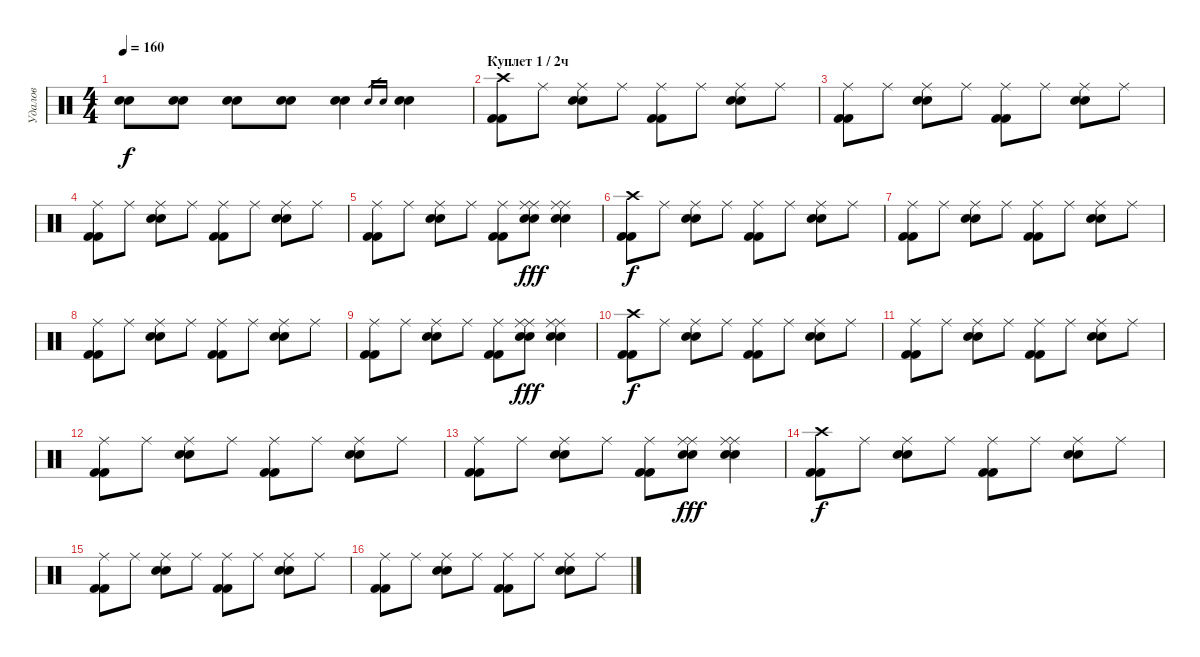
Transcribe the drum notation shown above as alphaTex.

\track ("Удалов" "Удалов") {instrument percussion}
\staff {score}
\articulation defaults
\ts (4 4)
\tempo 160
\clef neutral
\ks c
("Electric Snare (hit)" "Electric Snare (hit)").8{dy f} ("Electric Snare (hit)" "Electric Snare (hit)").8 ("Electric Snare (hit)" "Electric Snare (hit)").8 ("Electric Snare (hit)" "Electric Snare (hit)").8 ("Electric Snare (hit)" "Electric Snare (hit)").4 "Electric Snare (hit)".16{gr} "Electric Snare (hit)".16{gr} ("Electric Snare (hit)" "Electric Snare (hit)").4 |
\section ("" "Куплет 1 / 2ч")
("Crash high (hit)" "Kick (hit) 2" "Kick (hit) 2").8 "Ride (middle)".8 ("Ride (middle)" "Electric Snare (hit)" "Electric Snare (hit)").8 "Ride (middle)".8 ("Ride (middle)" "Kick (hit) 2" "Kick (hit) 2").8 "Ride (middle)".8 ("Ride (middle)" "Electric Snare (hit)" "Electric Snare (hit)").8 "Ride (middle)".8 |
("Ride (middle)" "Kick (hit) 2" "Kick (hit) 2").8 "Ride (middle)".8 ("Ride (middle)" "Electric Snare (hit)" "Electric Snare (hit)").8 "Ride (middle)".8 ("Ride (middle)" "Kick (hit) 2" "Kick (hit) 2").8 "Ride (middle)".8 ("Ride (middle)" "Electric Snare (hit)" "Electric Snare (hit)").8 "Ride (middle)".8 |
("Ride (middle)" "Kick (hit) 2" "Kick (hit) 2").8 "Ride (middle)".8 ("Ride (middle)" "Electric Snare (hit)" "Electric Snare (hit)").8 "Ride (middle)".8 ("Ride (middle)" "Kick (hit) 2" "Kick (hit) 2").8 "Ride (middle)".8 ("Ride (middle)" "Electric Snare (hit)" "Electric Snare (hit)").8 "Ride (middle)".8 |
("Ride (middle)" "Kick (hit) 2" "Kick (hit) 2").8 "Ride (middle)".8 ("Ride (middle)" "Electric Snare (hit)" "Electric Snare (hit)").8 "Ride (middle)".8 ("Ride (middle)" "Kick (hit) 2" "Kick (hit) 2").8 ("Ride (middle)" "Ride (middle)" "Electric Snare (hit)" "Electric Snare (hit)").8{dy fff} ("Ride (middle)" "Ride (middle)" "Electric Snare (hit)" "Electric Snare (hit)").4 |
("Crash high (hit)" "Kick (hit) 2" "Kick (hit) 2").8{dy f} "Ride (middle)".8 ("Ride (middle)" "Electric Snare (hit)" "Electric Snare (hit)").8 "Ride (middle)".8 ("Ride (middle)" "Kick (hit) 2" "Kick (hit) 2").8 "Ride (middle)".8 ("Ride (middle)" "Electric Snare (hit)" "Electric Snare (hit)").8 "Ride (middle)".8 |
("Ride (middle)" "Kick (hit) 2" "Kick (hit) 2").8 "Ride (middle)".8 ("Ride (middle)" "Electric Snare (hit)" "Electric Snare (hit)").8 "Ride (middle)".8 ("Ride (middle)" "Kick (hit) 2" "Kick (hit) 2").8 "Ride (middle)".8 ("Ride (middle)" "Electric Snare (hit)" "Electric Snare (hit)").8 "Ride (middle)".8 |
("Ride (middle)" "Kick (hit) 2" "Kick (hit) 2").8 "Ride (middle)".8 ("Ride (middle)" "Electric Snare (hit)" "Electric Snare (hit)").8 "Ride (middle)".8 ("Ride (middle)" "Kick (hit) 2" "Kick (hit) 2").8 "Ride (middle)".8 ("Ride (middle)" "Electric Snare (hit)" "Electric Snare (hit)").8 "Ride (middle)".8 |
("Ride (middle)" "Kick (hit) 2" "Kick (hit) 2").8 "Ride (middle)".8 ("Ride (middle)" "Electric Snare (hit)" "Electric Snare (hit)").8 "Ride (middle)".8 ("Ride (middle)" "Kick (hit) 2" "Kick (hit) 2").8 ("Ride (middle)" "Ride (middle)" "Electric Snare (hit)" "Electric Snare (hit)").8{dy fff} ("Ride (middle)" "Ride (middle)" "Electric Snare (hit)" "Electric Snare (hit)").4 |
("Crash high (hit)" "Kick (hit) 2" "Kick (hit) 2").8{dy f} "Ride (middle)".8 ("Ride (middle)" "Electric Snare (hit)" "Electric Snare (hit)").8 "Ride (middle)".8 ("Ride (middle)" "Kick (hit) 2" "Kick (hit) 2").8 "Ride (middle)".8 ("Ride (middle)" "Electric Snare (hit)" "Electric Snare (hit)").8 "Ride (middle)".8 |
("Ride (middle)" "Kick (hit) 2" "Kick (hit) 2").8 "Ride (middle)".8 ("Ride (middle)" "Electric Snare (hit)" "Electric Snare (hit)").8 "Ride (middle)".8 ("Ride (middle)" "Kick (hit) 2" "Kick (hit) 2").8 "Ride (middle)".8 ("Ride (middle)" "Electric Snare (hit)" "Electric Snare (hit)").8 "Ride (middle)".8 |
("Ride (middle)" "Kick (hit) 2" "Kick (hit) 2").8 "Ride (middle)".8 ("Ride (middle)" "Electric Snare (hit)" "Electric Snare (hit)").8 "Ride (middle)".8 ("Ride (middle)" "Kick (hit) 2" "Kick (hit) 2").8 "Ride (middle)".8 ("Ride (middle)" "Electric Snare (hit)" "Electric Snare (hit)").8 "Ride (middle)".8 |
("Ride (middle)" "Kick (hit) 2" "Kick (hit) 2").8 "Ride (middle)".8 ("Ride (middle)" "Electric Snare (hit)" "Electric Snare (hit)").8 "Ride (middle)".8 ("Ride (middle)" "Kick (hit) 2" "Kick (hit) 2").8 ("Ride (middle)" "Ride (middle)" "Electric Snare (hit)" "Electric Snare (hit)").8{dy fff} ("Ride (middle)" "Ride (middle)" "Electric Snare (hit)" "Electric Snare (hit)").4 |
("Crash high (hit)" "Kick (hit) 2" "Kick (hit) 2").8{dy f} "Ride (middle)".8 ("Ride (middle)" "Electric Snare (hit)" "Electric Snare (hit)").8 "Ride (middle)".8 ("Ride (middle)" "Kick (hit) 2" "Kick (hit) 2").8 "Ride (middle)".8 ("Ride (middle)" "Electric Snare (hit)" "Electric Snare (hit)").8 "Ride (middle)".8 |
("Ride (middle)" "Kick (hit) 2" "Kick (hit) 2").8 "Ride (middle)".8 ("Ride (middle)" "Electric Snare (hit)" "Electric Snare (hit)").8 "Ride (middle)".8 ("Ride (middle)" "Kick (hit) 2" "Kick (hit) 2").8 "Ride (middle)".8 ("Ride (middle)" "Electric Snare (hit)" "Electric Snare (hit)").8 "Ride (middle)".8 |
("Ride (middle)" "Kick (hit) 2" "Kick (hit) 2").8 "Ride (middle)".8 ("Ride (middle)" "Electric Snare (hit)" "Electric Snare (hit)").8 "Ride (middle)".8 ("Ride (middle)" "Kick (hit) 2" "Kick (hit) 2").8 "Ride (middle)".8 ("Ride (middle)" "Electric Snare (hit)" "Electric Snare (hit)").8 "Ride (middle)".8
